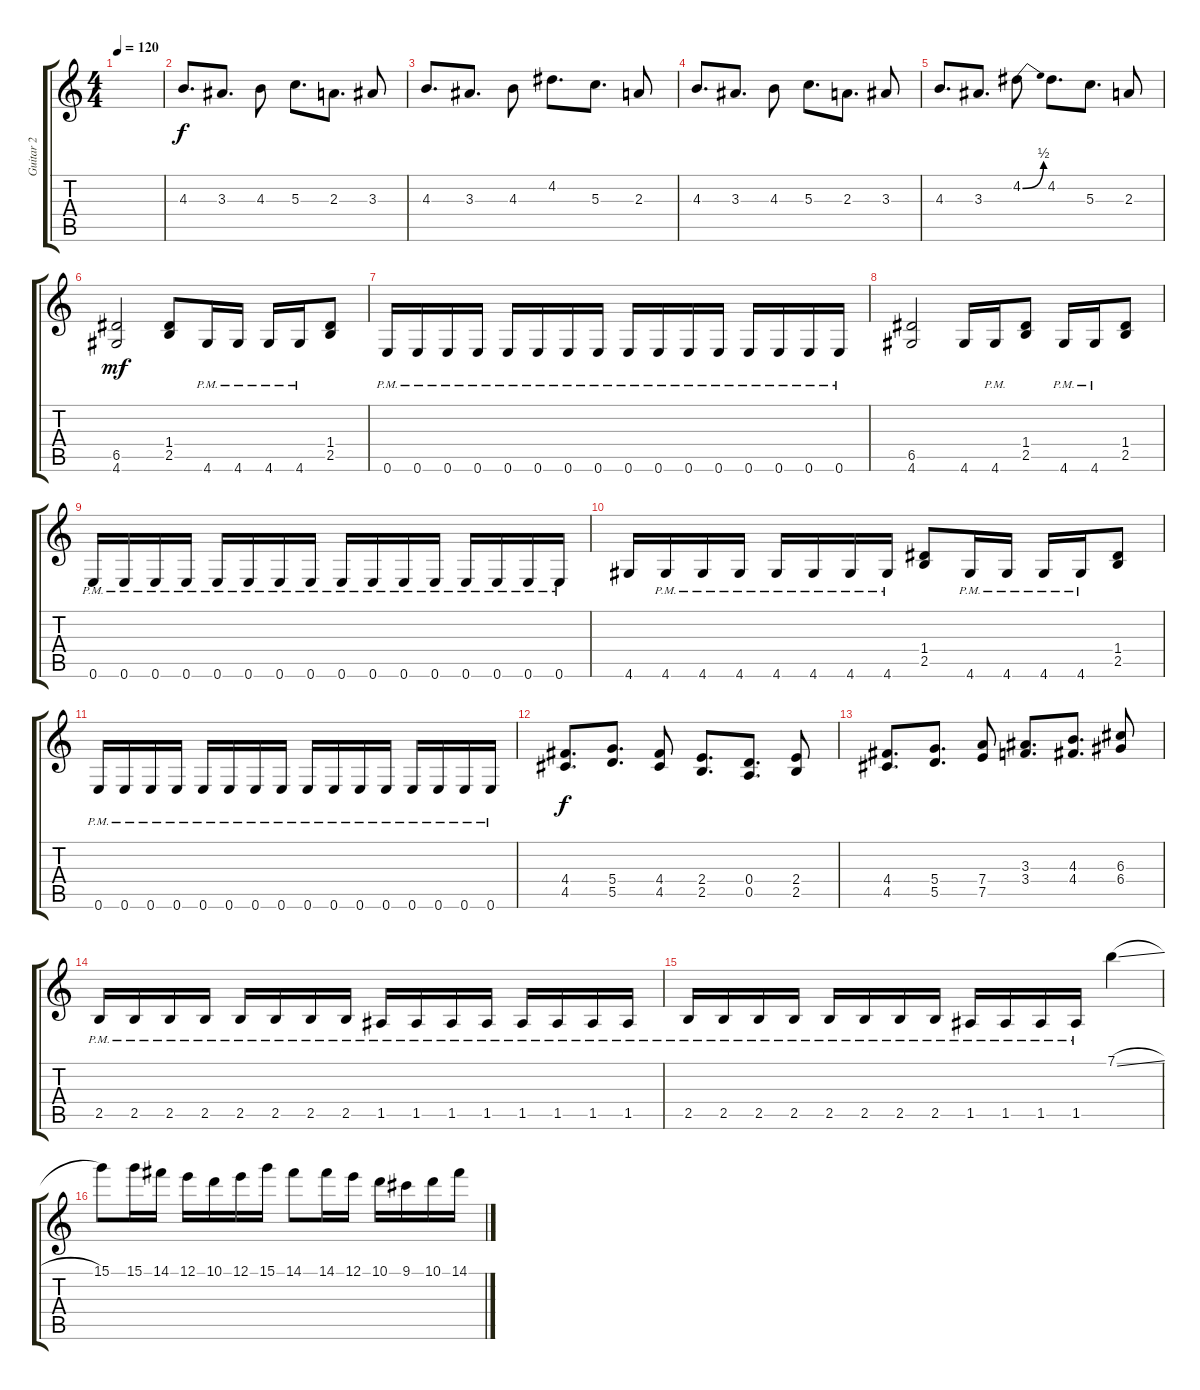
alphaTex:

\track ("Guitar 2" "Guitar 2") {instrument distortionguitar}
\staff {score tabs}
\tuning (E4 B3 G3 D3 A2 E2) {hide}
\ts (4 4)
\tempo 120
\clef g2
\ks c
|
4.3.8{d volume 12} 3.3.8{d} 4.3.8 5.3.8{d} 2.3.8{d} 3.3.8 |
4.3.8{d} 3.3.8{d} 4.3.8 4.2.8{d} 5.3.8{d} 2.3.8 |
4.3.8{d} 3.3.8{d} 4.3.8 5.3.8{d} 2.3.8{d} 3.3.8 |
4.3.8{d} 3.3.8{d} 4.2{be (bend 0 0 60 2)}.8 4.2.8{d} 5.3.8{d} 2.3.8 |
(6.5 4.6).2{dy mf} (1.4 2.5).8 4.6{pm}.16 4.6{pm}.16 4.6{pm}.16 4.6{pm}.16 (1.4 2.5).8 |
0.6{pm}.16 0.6{pm}.16 0.6{pm}.16 0.6{pm}.16 0.6{pm}.16 0.6{pm}.16 0.6{pm}.16 0.6{pm}.16 0.6{pm}.16 0.6{pm}.16 0.6{pm}.16 0.6{pm}.16 0.6{pm}.16 0.6{pm}.16 0.6{pm}.16 0.6{pm}.16 |
(6.5 4.6).2 4.6.16 4.6{pm}.16 (1.4 2.5).8 4.6{pm}.16 4.6{pm}.16 (1.4 2.5).8 |
0.6{pm}.16 0.6{pm}.16 0.6{pm}.16 0.6{pm}.16 0.6{pm}.16 0.6{pm}.16 0.6{pm}.16 0.6{pm}.16 0.6{pm}.16 0.6{pm}.16 0.6{pm}.16 0.6{pm}.16 0.6{pm}.16 0.6{pm}.16 0.6{pm}.16 0.6{pm}.16 |
4.6.16 4.6{pm}.16 4.6{pm}.16 4.6{pm}.16 4.6{pm}.16 4.6{pm}.16 4.6{pm}.16 4.6{pm}.16 (1.4 2.5).8 4.6{pm}.16 4.6{pm}.16 4.6{pm}.16 4.6{pm}.16 (1.4 2.5).8 |
0.6{pm}.16 0.6{pm}.16 0.6{pm}.16 0.6{pm}.16 0.6{pm}.16 0.6{pm}.16 0.6{pm}.16 0.6{pm}.16 0.6{pm}.16 0.6{pm}.16 0.6{pm}.16 0.6{pm}.16 0.6{pm}.16 0.6{pm}.16 0.6{pm}.16 0.6{pm}.16 |
(4.4 4.5).8{d dy f} (5.4 5.5).8{d} (4.4 4.5).8 (2.4 2.5).8{d} (0.4 0.5).8{d} (2.4 2.5).8 |
(4.4 4.5).8{d} (5.4 5.5).8{d} (7.4 7.5).8 (3.3 3.4).8{d} (4.3 4.4).8{d} (6.3 6.4).8 |
2.5{pm}.16 2.5{pm}.16 2.5{pm}.16 2.5{pm}.16 2.5{pm}.16 2.5{pm}.16 2.5{pm}.16 2.5{pm}.16 1.5{pm}.16 1.5{pm}.16 1.5{pm}.16 1.5{pm}.16 1.5{pm}.16 1.5{pm}.16 1.5{pm}.16 1.5{pm}.16 |
2.5{pm}.16 2.5{pm}.16 2.5{pm}.16 2.5{pm}.16 2.5{pm}.16 2.5{pm}.16 2.5{pm}.16 2.5{pm}.16 1.5{pm}.16 1.5{pm}.16 1.5{pm}.16 1.5{pm}.16 7.1{sl}.4{volume 16} |
15.1.8 15.1.16 14.1.16 12.1.16 10.1.16 12.1.16 15.1.16 14.1.8 14.1.16 12.1.16 10.1.16 9.1.16 10.1.16 14.1.16
